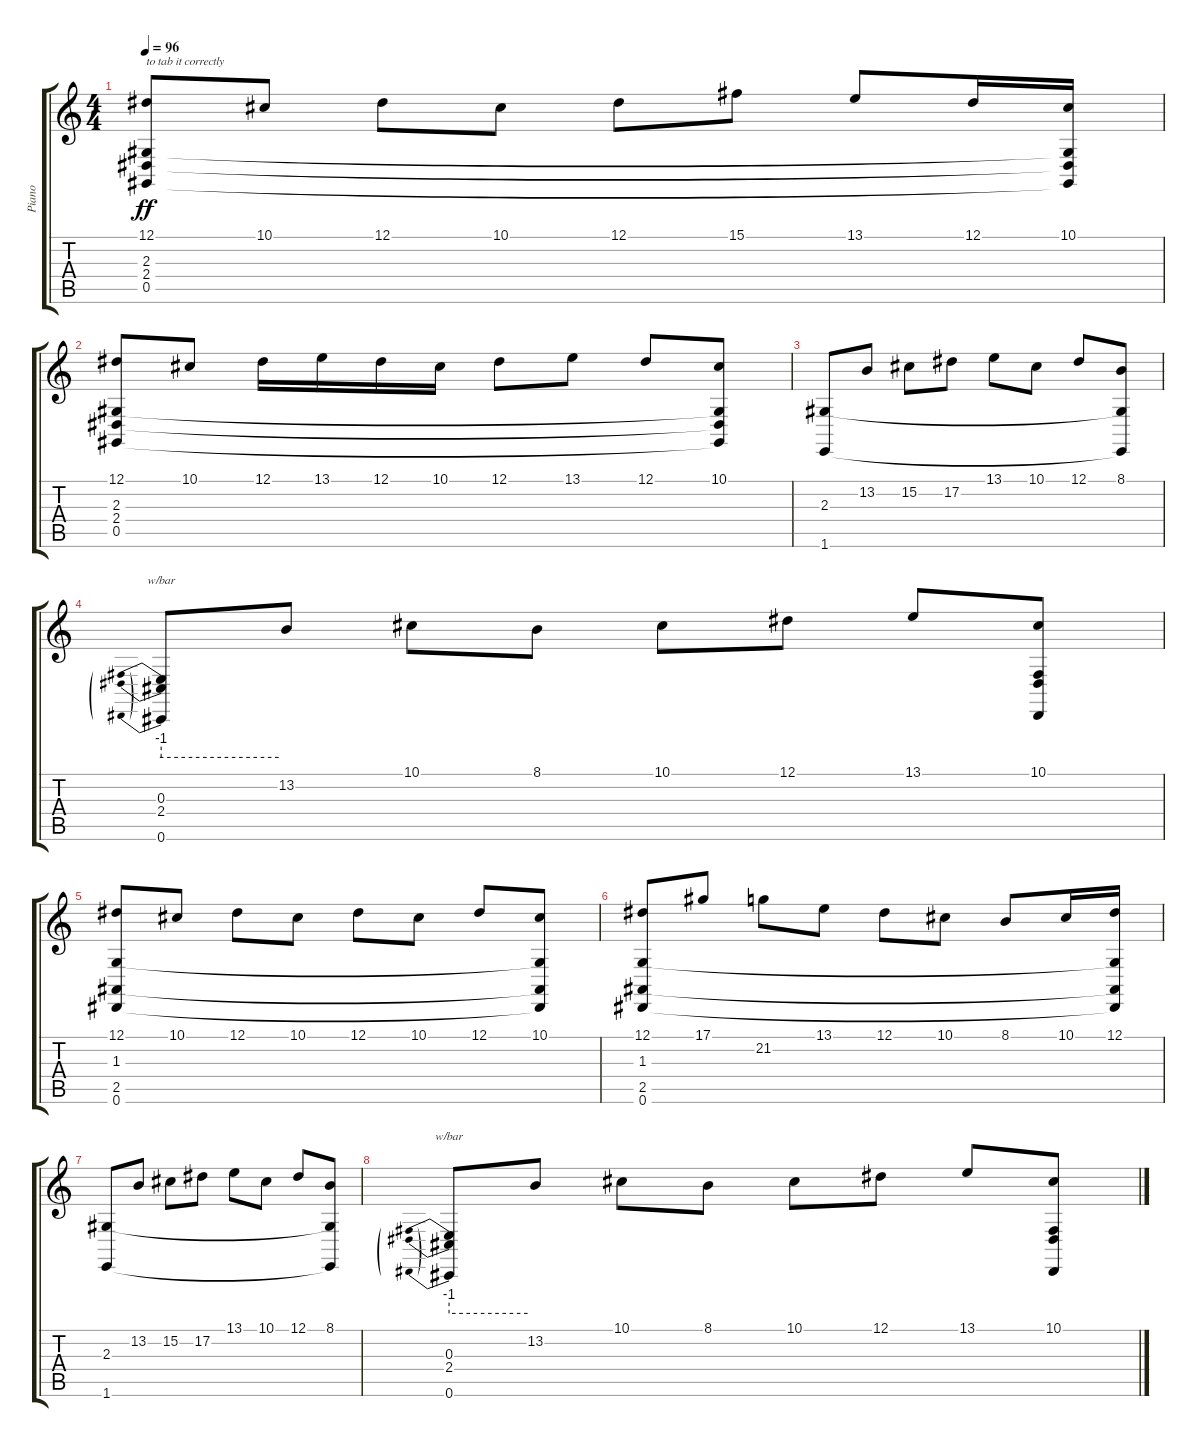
\track ("Piano" "Piano") {instrument acousticgrandpiano}
\staff {score tabs}
\tuning (Eb4 Bb3 Gb3 Db3 Ab2 Eb2) {hide}
\ts (4 4)
\tempo 96
\clef g2
\ks c
(12.1 2.3 2.4 0.5).8{txt "to tab it correctly" dy ff} 10.1.8 12.1.8 10.1.8 12.1.8 15.1.8 13.1.8 12.1.16 (10.1 2.3{t} 2.4{t} 0.5{t}).16 |
(12.1 2.3 2.4 0.5).8 10.1.8 12.1.16 13.1.16 12.1.16 10.1.16 12.1.8 13.1.8 12.1.8 (10.1 2.3{t} 2.4{t} 0.5{t}).8 |
(2.3 1.6).8 13.2.8 15.2.8 17.2.8 13.1.8 10.1.8 12.1.8 (8.1 2.3{t} 1.6{t}).8 |
(0.3 2.4 0.6).8{tbe (predive default 0 -4 60 -4)} 13.2.8 10.1.8 8.1.8 10.1.8 12.1.8 13.1.8 (10.1 0.3{t} 2.4{t} 0.6{t}).8 |
(12.1 1.3 2.5 0.6).8 10.1.8 12.1.8 10.1.8 12.1.8 10.1.8 12.1.8 (10.1 1.3{t} 2.5{t} 0.6{t}).8 |
(12.1 1.3 2.5 0.6).8 17.1.8 21.2.8 13.1.8 12.1.8 10.1.8 8.1.8 10.1.16 (12.1 1.3{t} 2.5{t} 0.6{t}).16 |
(2.3 1.6).8 13.2.8 15.2.8 17.2.8 13.1.8 10.1.8 12.1.8 (8.1 2.3{t} 1.6{t}).8 |
(0.3 2.4 0.6).8{tbe (predive default 0 -4 60 -4)} 13.2.8 10.1.8 8.1.8 10.1.8 12.1.8 13.1.8 (10.1 0.3{t} 2.4{t} 0.6{t}).8
